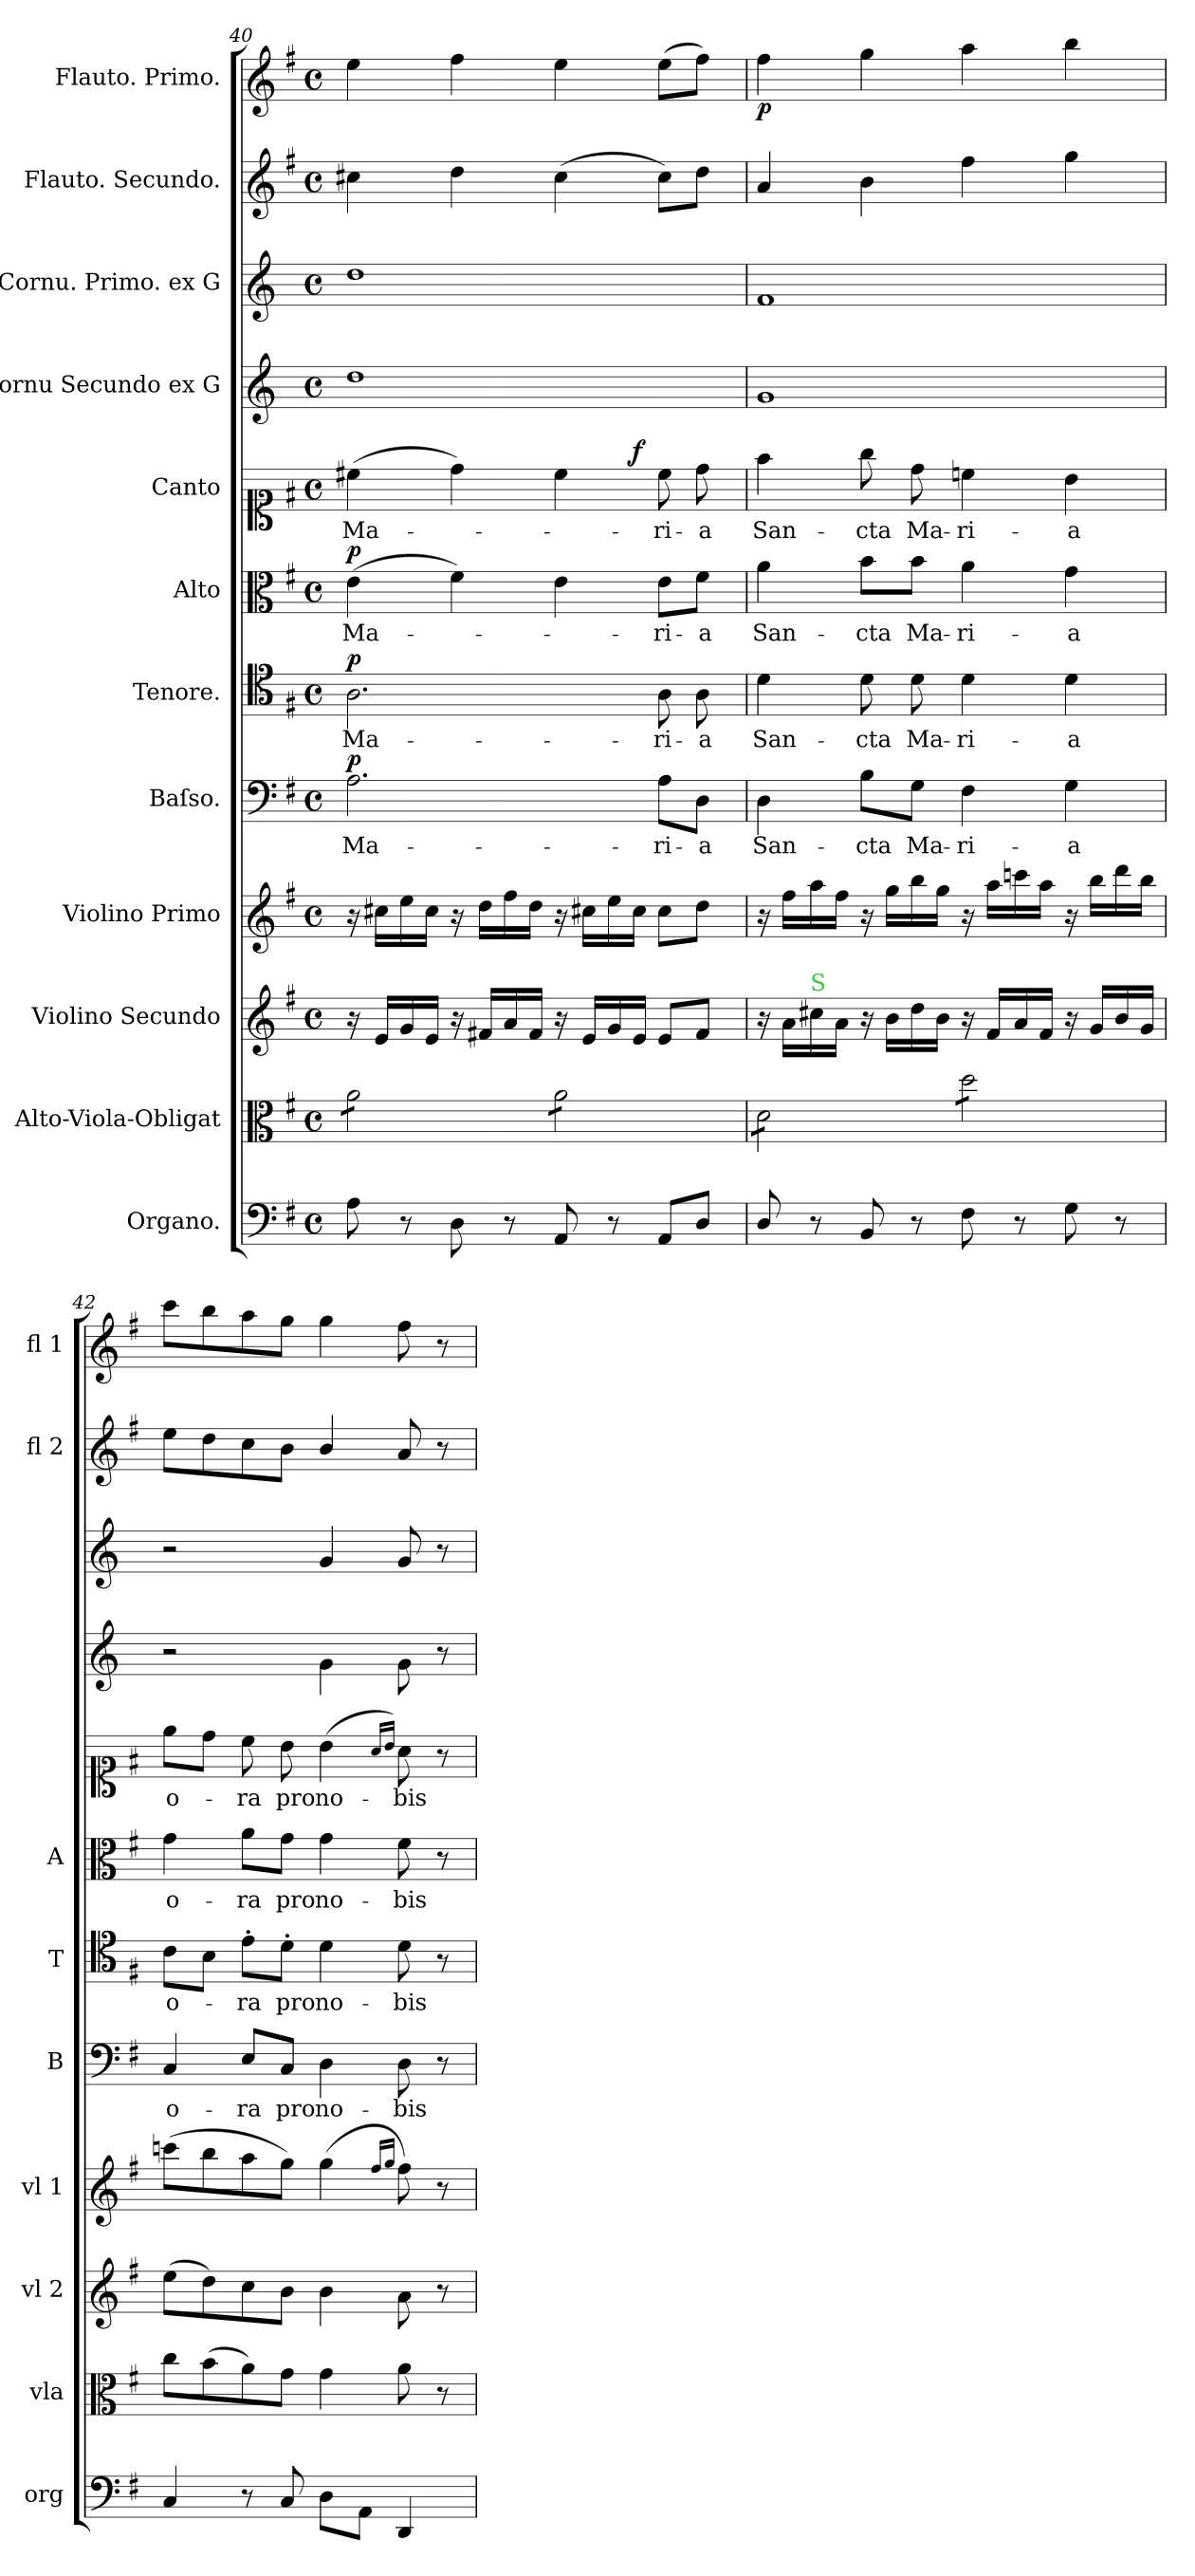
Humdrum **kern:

**kern	**dynam	**kern	**kern	**dynam	**kern	**dynam	**kern	**text	**dynam	**kern	**text	**dynam	**kern	**text	**dynam	**kern	**text	**dynam	**kern	**kern	**dynam	**kern	**dynam	**kern	**dynam
*part12	*part12	*part11	*part10	*part10	*part9	*part9	*part8	*part8	*part8	*part7	*part7	*part7	*part6	*part6	*part6	*part5	*part5	*part5	*part4	*part3	*part3	*part2	*part2	*part1	*part1
*staff12	*staff12	*staff11	*staff10	*staff10	*staff9	*staff9	*staff8	*staff8	*staff8	*staff7	*staff7	*staff7	*staff6	*staff6	*staff6	*staff5	*staff5	*staff5	*staff4	*staff3	*staff3	*staff2	*staff2	*staff1	*staff1
*I"Organo.	*	*I"Alto-Viola-Obligat	*I"Violino Secundo	*	*I"Violino Primo	*	*I"Baſso.	*	*	*I"Tenore.	*	*	*I"Alto	*	*	*I"Canto	*	*	*I"Cornu Secundo ex G	*I"Cornu. Primo. ex G	*	*I"Flauto. Secundo.	*	*I"Flauto. Primo.	*
*I'org	*	*I'vla	*I'vl 2	*	*I'vl 1	*	*I'B	*	*	*I'T	*	*	*I'A	*	*	*	*	*	*	*	*	*I'fl 2	*	*I'fl 1	*
*clefF4	*	*clefC3	*clefG2	*	*clefG2	*	*clefF4	*	*	*clefC4	*	*	*clefC3	*	*	*clefC1	*	*	*clefG2	*clefG2	*	*clefG2	*	*clefG2	*
*	*	*	*	*	*	*	*	*	*	*	*	*	*	*	*	*	*	*	*ITrd3c5	*ITrd3c5	*	*	*	*	*
*k[f#]	*	*k[f#]	*k[f#]	*	*k[f#]	*	*k[f#]	*	*	*k[f#]	*	*	*k[f#]	*	*	*k[f#]	*	*	*k[f#]	*k[f#]	*	*k[f#]	*	*k[f#]	*
*G:	*	*G:	*G:	*	*G:	*	*G:	*	*	*G:	*	*	*G:	*	*	*G:	*	*	*G:	*G:	*	*G:	*	*G:	*
*M4/4	*	*M4/4	*M4/4	*	*M4/4	*	*M4/4	*	*	*M4/4	*	*	*M4/4	*	*	*M4/4	*	*	*M4/4	*M4/4	*	*M4/4	*	*M4/4	*
*met(c)	*	*met(c)	*met(c)	*	*met(c)	*	*met(c)	*	*	*met(c)	*	*	*met(c)	*	*	*met(c)	*	*	*met(c)	*met(c)	*	*met(c)	*	*met(c)	*
=40	=40	=40	=40	=40	=40	=40	=40	=40	=40	=40	=40	=40	=40	=40	=40	=40	=40	=40	=40	=40	=40	=40	=40	=40	=40
!	!	!	!	!	!	!	!	!	!LO:DY:a	!	!	!LO:DY:a	!	!	!LO:DY:a	!	!	!LO:DY:a	!	!	!LO:DY:b	!	!LO:DY:b	!	!LO:DY:b
*	*	*	*	*	*	*	*	*	*	*	*	*	*	*	*	*^	*	*	*	*	*	*	*	*	*
*	*	*tremolo	*	*	*	*	*	*	*	*	*	*	*	*	*	*	*	*	*	*	*	*	*	*	*	*
8A\	.	8a\L	16r	.	16r	.	2.A\	Ma-	p	2.A\	Ma-	p	(4e\	Ma-	p	(4cc#X\	2ryy	Ma-	pia	1a	1a	for	4cc#X\	fote	4ee\	for
.	.	.	16e/LL	.	16cc#X\LL	.	.	.	.	.	.	.	.	.	.	.	.	.	.	.	.	.	.	.	.	.
8r	.	8a\	16g/	.	16ee\	.	.	.	.	.	.	.	.	.	.	.	.	.	.	.	.	.	.	.	.	.
.	.	.	16e/JJ	.	16cc#\JJ	.	.	.	.	.	.	.	.	.	.	.	.	.	.	.	.	.	.	.	.	.
8D\	.	8a\	16r	.	16r	.	.	.	.	.	.	.	4f#\)	.	.	4dd\)	.	.	.	.	.	.	4dd\	.	4ff#\	.
.	.	.	16f#X/LL	.	16dd\LL	.	.	.	.	.	.	.	.	.	.	.	.	.	.	.	.	.	.	.	.	.
8r	.	8a\J	16a/	.	16ff#\	.	.	.	.	.	.	.	.	.	.	.	.	.	.	.	.	.	.	.	.	.
.	.	.	16f#/JJ	.	16dd\JJ	.	.	.	.	.	.	.	.	.	.	.	.	.	.	.	.	.	.	.	.	.
8AA/	.	8a\L	16r	.	16r	.	.	.	.	.	.	.	4e\	.	.	4cc#\	8.ryy	.	.	.	.	.	(4cc#\	.	4ee\	.
!	!	!	!	!LO:DY:b	!	!	!	!	!	!	!	!	!	!	!	!	!	!	!	!	!	!	!	!	!	!
.	.	.	16e/LL	for	16cc#X\LL	.	.	.	.	.	.	.	.	.	.	.	.	.	.	.	.	.	.	.	.	.
8r	.	8a\	16g/	.	16ee\	.	.	.	.	.	.	.	.	.	.	.	.	.	.	.	.	.	.	.	.	.
!	!	!	!	!	!	!	!	!	!	!	!	!	!	!	!	!	!	!	!LO:DY:a	!	!	!	!	!	!	!
.	.	.	16e/JJ	.	16cc#\JJ	.	.	.	.	.	.	.	.	.	.	.	4ryy	.	f	.	.	.	.	.	.	.
!	!	!	!	!	!	!LO:DY:b	!	!	!	!	!	!	!	!	!	!	!	!	!	!	!	!	!	!	!	!LO:DY:b
8AA/L	.	8a\	8e/L	.	8cc#\L	for&colon;	8A\L	-ri-	.	8A\	-ri-	.	8e\L	-ri-	.	8cc#\	.	-ri-	.	.	.	.	8cc#\L)	.	(8ee\L	fr
8D/J	.	8a\J	8f#/J	.	8dd\J	.	8D\J	-a	.	8A\	-a	.	8f#\J	-a	.	8dd\	.	-a	.	.	.	.	8dd\J	.	8ff#\J)	.
.	.	.	.	.	.	.	.	.	.	.	.	.	.	.	.	.	16ryy	.	.	.	.	.	.	.	.	.
=41	=41	=41	=41	=41	=41	=41	=41	=41	=41	=41	=41	=41	=41	=41	=41	=41	=41	=41	=41	=41	=41	=41	=41	=41	=41	=41
!	!LO:DY:b	!	!	!	!	!	!	!	!	!	!	!	!	!	!	!	!	!	!	!	!	!LO:DY:b	!	!	!	!LO:DY:b
*	*	*	*	*	*	*	*	*	*	*	*	*	*	*	*	*v	*v	*	*	*	*	*	*	*	*	*
8D/	piano	8d\L	16r	.	16r	.	4D\	San-	.	4d\	San-	.	4a\	San-	.	4ff#\	San-	.	1d	1c	pi	4a/	.	4ff#\	p.
!	!	!	!	!LO:DY:b	!	!LO:DY:b	!	!	!	!	!	!	!	!	!	!	!	!	!	!	!	!	!	!	!
.	.	.	16a\LL	piano	16ff#\LL	piano	.	.	.	.	.	.	.	.	.	.	.	.	.	.	.	.	.	.	.
!	!	!	!LO:TX:a:color=limegreen:t=S	!	!	!	!	!	!	!	!	!	!	!	!	!	!	!	!	!	!	!	!	!	!
8r	.	8d\	16cc#X\	.	16aa\	.	.	.	.	.	.	.	.	.	.	.	.	.	.	.	.	.	.	.	.
.	.	.	16a\JJ	.	16ff#\JJ	.	.	.	.	.	.	.	.	.	.	.	.	.	.	.	.	.	.	.	.
8BB/	.	8d\	16r	.	16r	.	8B\L	-cta	.	8d\	-cta	.	8b\L	-cta	.	8gg\	-cta	.	.	.	.	4b\	.	4gg\	.
.	.	.	16b\LL	.	16gg\LL	.	.	.	.	.	.	.	.	.	.	.	.	.	.	.	.	.	.	.	.
8r	.	8d\J	16dd\	.	16bb\	.	8G\J	Ma-	.	8d\	Ma-	.	8b\J	Ma-	.	8dd\	Ma-	.	.	.	.	.	.	.	.
.	.	.	16b\JJ	.	16gg\JJ	.	.	.	.	.	.	.	.	.	.	.	.	.	.	.	.	.	.	.	.
8F#\	.	8dd\L	16r	.	16r	.	4F#\	-ri-	.	4d\	-ri-	.	4a\	-ri-	.	4ccn\	-ri-	.	.	.	.	4ff#\	.	4aa\	.
.	.	.	16f#/LL	.	16aa\LL	.	.	.	.	.	.	.	.	.	.	.	.	.	.	.	.	.	.	.	.
8r	.	8dd\	16a/	.	16cccn\	.	.	.	.	.	.	.	.	.	.	.	.	.	.	.	.	.	.	.	.
.	.	.	16f#/JJ	.	16aa\JJ	.	.	.	.	.	.	.	.	.	.	.	.	.	.	.	.	.	.	.	.
8G\	.	8dd\	16r	.	16r	.	4G\	-a	.	4d\	-a	.	4g\	-a	.	4b\	-a	.	.	.	.	4gg\	.	4bb\	.
.	.	.	16g/LL	.	16bb\LL	.	.	.	.	.	.	.	.	.	.	.	.	.	.	.	.	.	.	.	.
8r	.	8dd\J	16b/	.	16ddd\	.	.	.	.	.	.	.	.	.	.	.	.	.	.	.	.	.	.	.	.
*	*	*Xtremolo	*	*	*	*	*	*	*	*	*	*	*	*	*	*	*	*	*	*	*	*	*	*	*
.	.	.	16g/JJ	.	16bb\JJ	.	.	.	.	.	.	.	.	.	.	.	.	.	.	.	.	.	.	.	.
=42	=42	=42	=42	=42	=42	=42	=42	=42	=42	=42	=42	=42	=42	=42	=42	=42	=42	=42	=42	=42	=42	=42	=42	=42	=42
4C/	.	8cc\L	(8ee\L	.	(8cccn\L	.	4C/	o-	.	8c\L	o-	.	4g\	o-	.	8ee\L	o-	.	2r	2r	.	8ee\L	.	8ccc\L	.
.	.	(8b\	8dd\)	.	8bb\	.	.	.	.	8B\J	.	.	.	.	.	8dd\J	.	.	.	.	.	8dd\	.	8bb\	.
8r	.	8a\)	8cc\	.	8aa\	.	8E/L	-ra	.	8e'\L	-ra	.	8a\L	-ra	.	8cc\	-ra	.	.	.	.	8cc\	.	8aa\	.
8C/	.	8g\J	8b\J	.	8gg\J)	.	8C/J	pro	.	8d'\J	pro	.	8g\J	pro	.	8b\	pro	.	.	.	.	8b\J	.	8gg\J	.
8D\L	.	4g\	4b\	.	(4gg\	.	4D\	no-	.	4d\	no-	.	4g\	no-	.	(4b\	no-	.	4d\	4d/	.	4b/	.	4gg\	.
8AA\J	.	.	.	.	.	.	.	.	.	.	.	.	.	.	.	.	.	.	.	.	.	.	.	.	.
.	.	.	.	.	16qqff#/LL	.	.	.	.	.	.	.	.	.	.	16qqa/LL	.	.	.	.	.	.	.	.	.
.	.	.	.	.	16qqgg/JJ	.	.	.	.	.	.	.	.	.	.	16qqb/JJ)	.	.	.	.	.	.	.	.	.
4DD/	.	8a\	8a\	.	8ff#\)	.	8D\	-bis	.	8d\	-bis	.	8f#\	-bis	.	8a\	-bis	.	8d\	8d/	.	8a/	.	8ff#\	.
.	.	8r	8r	.	8r	.	8r	.	.	8r	.	.	8r	.	.	8r	.	.	8r	8r	.	8r	.	8r	.
=	=	=	=	=	=	=	=	=	=	=	=	=	=	=	=	=	=	=	=	=	=	=	=	=	=
*-	*-	*-	*-	*-	*-	*-	*-	*-	*-	*-	*-	*-	*-	*-	*-	*-	*-	*-	*-	*-	*-	*-	*-	*-	*-
